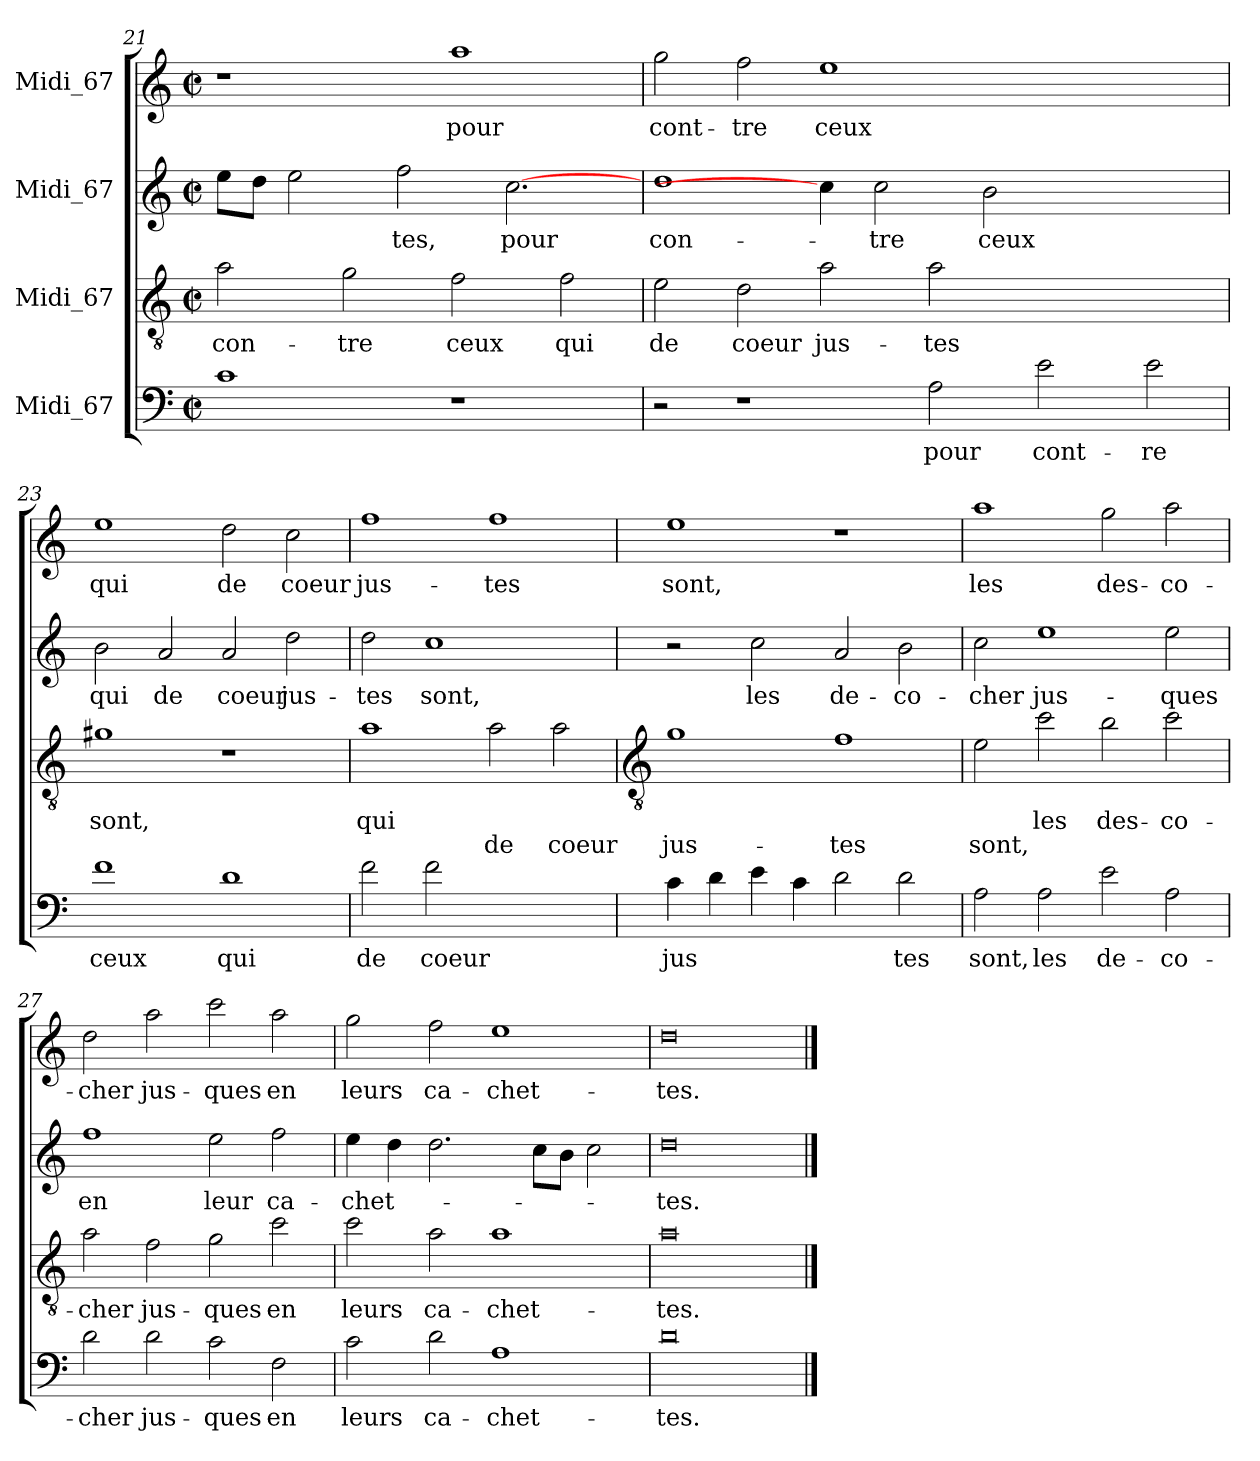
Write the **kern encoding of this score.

**kern	**text	**kern	**text	**text	**kern	**text	**kern	**text
*part4	*part4	*part3	*part3	*part3	*part2	*part2	*part1	*part1
*staff4	*staff4	*staff3	*staff3	*staff3	*staff2	*staff2	*staff1	*staff1
*I"Midi_67	*	*I"Midi_67	*	*	*I"Midi_67	*	*I"Midi_67	*
*clefF4	*	*clefGv2	*	*	*clefG2	*	*clefG2	*
*ITrd8c14	*	*ITrd8c14	*	*	*ITrd8c14	*	*ITrd8c14	*
*k[]	*	*k[]	*	*	*k[]	*	*k[]	*
*C:	*	*C:	*	*	*C:	*	*C:	*
*M4/2	*	*M4/2	*	*	*M4/2	*	*M4/2	*
*met(c|)	*	*met(c|)	*	*	*met(c|)	*	*met(c|)	*
=21	=21	=21	=21	=21	=21	=21	=21	=21
!	!	!	!LO:LY:b	!	!	!	!	!
1C	.	2A	con-	.	8eL	.	1r	.
.	.	.	.	.	8dJ	.	.	.
.	.	.	.	.	2e	.	.	.
!	!	!	!LO:LY:b	!	!	!	!	!
.	.	2G	-tre	.	.	.	.	.
!	!	!	!	!	!	!LO:LY:b	!	!
.	.	.	.	.	2f	-tes,	.	.
!	!	!	!LO:LY:b	!	!	!	!	!LO:LY:b
1r	.	2F	ceux	.	.	.	1a	pour
!	!	!	!	!	!	!LO:LY:b	!	!
.	.	.	.	.	[2.c	pour	.	.
!	!	!	!LO:LY:b	!	!	!	!	!
.	.	2F	qui	.	.	.	.	.
=22	=22	=22	=22	=22	=22	=22	=22	=22
!	!	!	!LO:LY:b	!	!	!LO:LY:b	!	!LO:LY:b
2r	.	2E	de	.	1d	con-	2g	cont-
!	!	!	!LO:LY:b	!	!	!	!	!LO:LY:b
1r	.	2D	coeur	.	.	.	2f	-tre
!	!	!	!LO:LY:b	!	!	!	!	!LO:LY:b
.	.	2A	jus-	.	4c]	.	1e	ceux
!	!	!	!	!	!	!LO:LY:b	!	!
.	.	.	.	.	2c	-tre	.	.
!	!LO:LY:b	!	!LO:LY:b	!	!	!	!	!
2AA	pour	2A	-tes	.	.	.	.	.
!	!	!	!	!	!	!LO:LY:b	!	!
.	.	.	.	.	2B	ceux	.	.
!	!LO:LY:b	!	!	!	!	!	!	!
2E	cont-	1ryy	.	.	.	.	1ryy	.
.	.	.	.	.	2.ryy	.	.	.
!	!LO:LY:b	!	!	!	!	!	!	!
2E	-re	.	.	.	.	.	.	.
=23	=23	=23	=23	=23	=23	=23	=23	=23
!	!LO:LY:b	!	!LO:LY:b	!	!	!LO:LY:b	!	!LO:LY:b
1F	ceux	1G#X	sont,	.	2B	qui	1e	qui
!	!	!	!	!	!	!LO:LY:b	!	!
.	.	.	.	.	2A	de	.	.
!	!LO:LY:b	!	!	!	!	!LO:LY:b	!	!LO:LY:b
1D	qui	1r	.	.	2A	coeur	2d	de
!	!	!	!	!	!	!LO:LY:b	!	!LO:LY:b
.	.	.	.	.	2d	jus-	2c	coeur
=24	=24	=24	=24	=24	=24	=24	=24	=24
!	!LO:LY:b	!	!LO:LY:b	!	!	!LO:LY:b	!	!LO:LY:b
2F	de	1A	qui	.	2d	-tes	1f	jus-
!	!LO:LY:b	!	!	!	!	!LO:LY:b	!	!
2F	coeur	.	.	.	1c	sont,	.	.
!	!	!	!	!LO:LY:b	!	!	!	!LO:LY:b
1ryy	.	2A	.	de	.	.	1f	-tes
!	!	!	!	!LO:LY:b	!	!	!	!
.	.	2A	.	coeur	2ryy	.	.	.
!!LO:LB:g=z
=25	=25	=25	=25	=25	=25	=25	=25	=25
*	*	*clefGv2	*	*	*	*	*	*
!	!LO:LY:b	!	!	!LO:LY:b	!	!	!	!LO:LY:b
4C	jus	1G	.	jus-	2r	.	1e	sont,
4D	.	.	.	.	.	.	.	.
!	!	!	!	!	!	!LO:LY:b	!	!
4E	.	.	.	.	2c	les	.	.
4C	.	.	.	.	.	.	.	.
!	!	!	!	!LO:LY:b	!	!LO:LY:b	!	!
2D	.	1F	.	-tes	2A	de-	1r	.
!	!LO:LY:b	!	!	!	!	!LO:LY:b	!	!
2D	tes	.	.	.	2B	-co-	.	.
=26	=26	=26	=26	=26	=26	=26	=26	=26
!	!LO:LY:b	!	!	!LO:LY:b	!	!LO:LY:b	!	!LO:LY:b
2AA	sont,	2E	.	sont,	2c	-cher	1a	les
!	!LO:LY:b	!	!LO:LY:b	!	!	!LO:LY:b	!	!
2AA	les	2c	les	.	1e	jus-	.	.
!	!LO:LY:b	!	!LO:LY:b	!	!	!	!	!LO:LY:b
2E	de-	2B	des-	.	.	.	2g	des-
!	!LO:LY:b	!	!LO:LY:b	!	!	!LO:LY:b	!	!LO:LY:b
2AA	-co-	2c	-co-	.	2e	-ques	2a	-co-
=27	=27	=27	=27	=27	=27	=27	=27	=27
!	!LO:LY:b	!	!LO:LY:b	!	!	!LO:LY:b	!	!LO:LY:b
2D	-cher	2A	-cher	.	1f	en	2d	-cher
!	!LO:LY:b	!	!LO:LY:b	!	!	!	!	!LO:LY:b
2D	jus-	2F	jus-	.	.	.	2a	jus-
!	!LO:LY:b	!	!LO:LY:b	!	!	!LO:LY:b	!	!LO:LY:b
2C	-ques	2G	-ques	.	2e	leur	2cc	-ques
!	!LO:LY:b	!	!LO:LY:b	!	!	!LO:LY:b	!	!LO:LY:b
2FF	en	2c	en	.	2f	ca-	2a	en
=28	=28	=28	=28	=28	=28	=28	=28	=28
!	!LO:LY:b	!	!LO:LY:b	!	!	!LO:LY:b	!	!LO:LY:b
2C	leurs	2c	leurs	.	4e	-chet-	2g	leurs
.	.	.	.	.	4d	.	.	.
!	!LO:LY:b	!	!LO:LY:b	!	!	!	!	!LO:LY:b
2D	ca-	2A	ca-	.	2.d	.	2f	ca-
!	!LO:LY:b	!	!LO:LY:b	!	!	!	!	!LO:LY:b
1AA	-chet-	1A	-chet-	.	.	.	1e	-chet-
.	.	.	.	.	8cL	.	.	.
.	.	.	.	.	8BJ	.	.	.
.	.	.	.	.	2c	.	.	.
=29	=29	=29	=29	=29	=29	=29	=29	=29
!	!LO:LY:b	!	!LO:LY:b	!	!	!LO:LY:b	!	!LO:LY:b
0D	-tes.	0A	-tes.	.	0d	-tes.	0d	-tes.
==	==	==	==	==	==	==	==	==
*-	*-	*-	*-	*-	*-	*-	*-	*-
